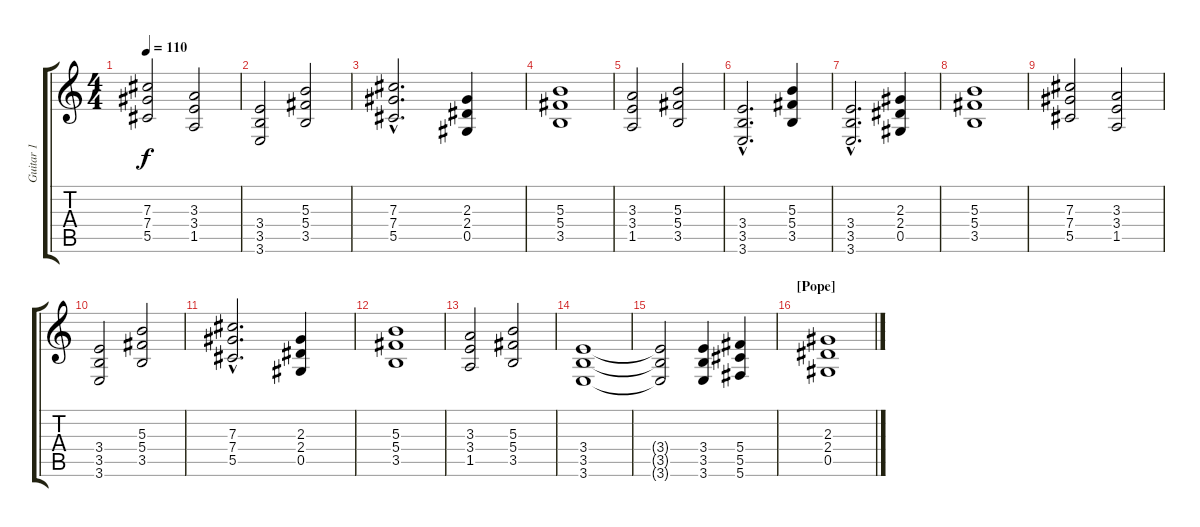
\track ("Guitar 1" "Guitar 1") {instrument distortionguitar}
\staff {score tabs}
\tuning (Eb4 Bb3 Gb3 Db3 Ab2 Db2) {hide}
\ts (4 4)
\tempo 110
\clef g2
\ks c
(7.3 7.4 5.5).2{dy f} (3.3 3.4 1.5).2 |
(3.4 3.5 3.6).2 (5.3 5.4 3.5).2 |
(7.3{hac} 7.4{hac} 5.5{hac}).2{d} (2.3 2.4 0.5).4 |
(5.3 5.4 3.5).1 |
(3.3 3.4 1.5).2 (5.3 5.4 3.5).2 |
(3.4{hac} 3.5{hac} 3.6{hac}).2{d} (5.3 5.4 3.5).4 |
(3.4{hac} 3.5{hac} 3.6{hac}).2{d} (2.3 2.4 0.5).4 |
(5.3 5.4 3.5).1 |
(7.3 7.4 5.5).2 (3.3 3.4 1.5).2 |
(3.4 3.5 3.6).2 (5.3 5.4 3.5).2 |
(7.3{hac} 7.4{hac} 5.5{hac}).2{d} (2.3 2.4 0.5).4 |
(5.3 5.4 3.5).1 |
(3.3 3.4 1.5).2 (5.3 5.4 3.5).2 |
(3.4 3.5 3.6).1 |
(3.4{t} 3.5{t} 3.6{t}).2 (3.4 3.5 3.6).4 (5.4 5.5 5.6).4 |
\section ("" "[Pope]")
(2.3 2.4 0.5).1
